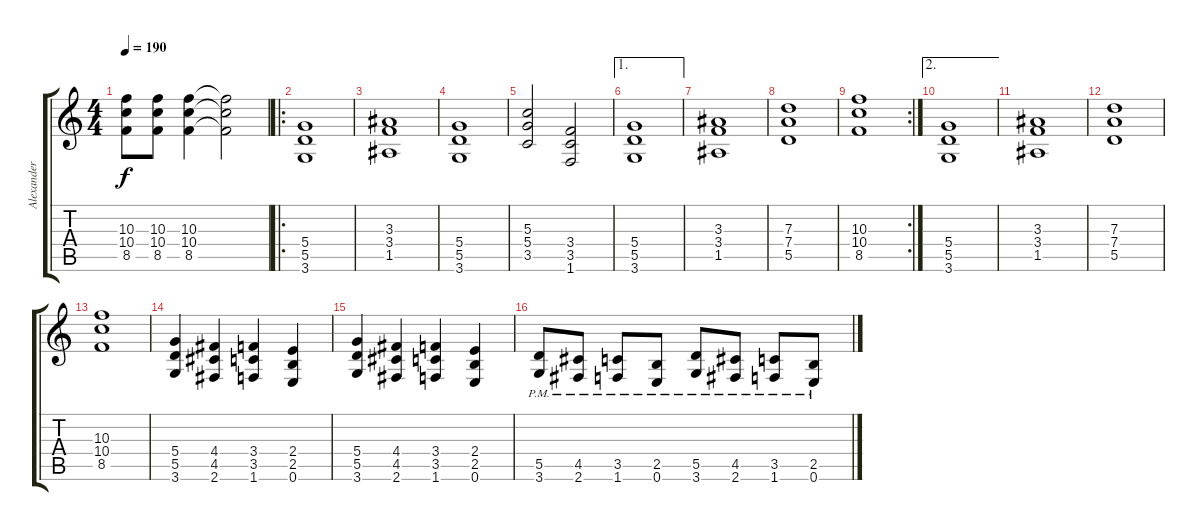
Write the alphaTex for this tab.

\track ("Alexander Kuoppala" "Alexander ") {instrument distortionguitar}
\staff {score tabs}
\tuning (E4 B3 G3 D3 A2 E2) {hide}
\ts (4 4)
\tempo 190
\clef g2
\ks c
(10.3 10.4 8.5).8{dy f} (10.3 10.4 8.5).8 (10.3 10.4 8.5).4 (10.3{t} 10.4{t} 8.5{t}).2 |
\ro
(5.4 5.5 3.6).1 |
(3.3 3.4 1.5).1 |
(5.4 5.5 3.6).1 |
(5.3 5.4 3.5).2 (3.4 3.5 1.6).2 |
\ae 1
(5.4 5.5 3.6).1 |
(3.3 3.4 1.5).1 |
(7.3 7.4 5.5).1 |
\rc 2
(10.3 10.4 8.5).1 |
\ae 2
(5.4 5.5 3.6).1 |
(3.3 3.4 1.5).1 |
(7.3 7.4 5.5).1 |
(10.3 10.4 8.5).1 |
(5.4 5.5 3.6).4 (4.4 4.5 2.6).4 (3.4 3.5 1.6).4 (2.4 2.5 0.6).4 |
(5.4 5.5 3.6).4 (4.4 4.5 2.6).4 (3.4 3.5 1.6).4 (2.4 2.5 0.6).4 |
(5.5{pm} 3.6{pm}).8 (4.5{pm} 2.6{pm}).8 (3.5{pm} 1.6{pm}).8 (2.5{pm} 0.6{pm}).8 (5.5{pm} 3.6{pm}).8 (4.5{pm} 2.6{pm}).8 (3.5{pm} 1.6{pm}).8 (2.5{pm} 0.6{pm}).8
